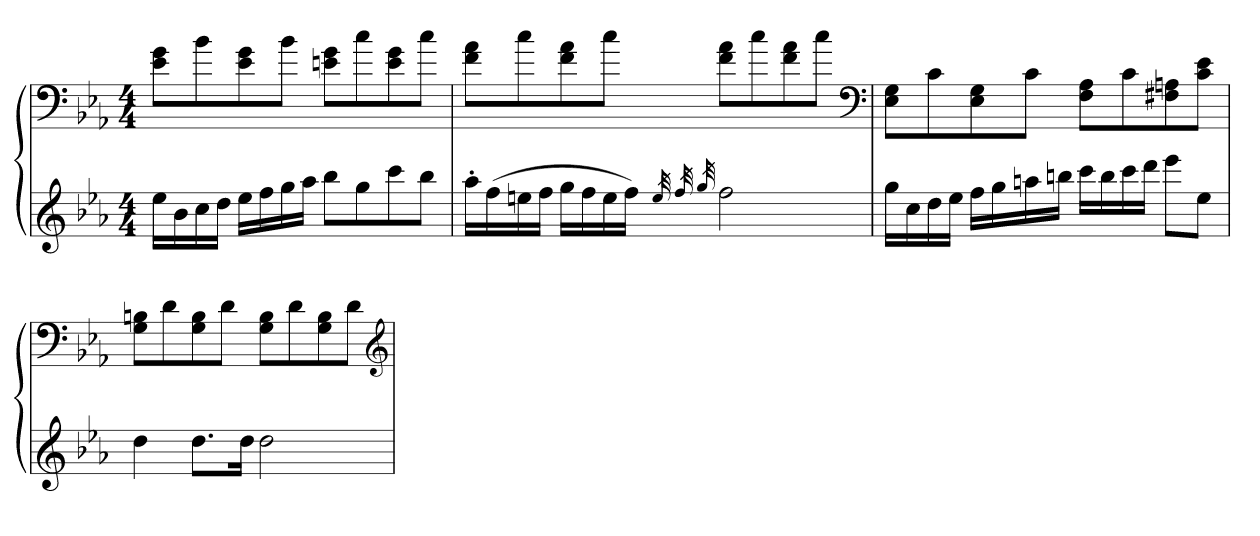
**kern	**kern
*part1	*part1
*staff2	*staff1
*clefG2	*clefF4
*k[b-e-a-]	*k[b-e-a-]
*c:	*c:
*M4/4	*M4/4
=	=
16ee-LL	8e- 8gL
16b-	.
16cc	8b-
16ddJJ	.
16ee-LL	8e- 8g
16ff	.
16gg	8b-J
16aa-JJ	.
8bb-L	8en 8gL
8gg	8cc
8ccc	8e 8g
8bb-J	8ccJ
=	=
16aa-'LL	8f 8a-L
(16ff	.
16een	8cc
16ffJJ	.
16ggLL	8f 8a-
16ff	.
16ee	8ccJ
16ffJJ)	.
32qee	.
32qff	.
32qgg	.
2ff	8f 8a-L
.	8cc
.	8f 8a-
.	8ccJ
*	*clefF4
=	=
16ggLL	8E- 8GL
16cc	.
16dd	8c
16ee-JJ	.
16ffLL	8E- 8G
16gg	.
16aan	8cJ
16bbnJJ	.
16cccLL	8F 8A-L
16bb	.
16ccc	8c
16dddJJ	.
8eee-L	8F#X 8An
8ee-J	8c 8e-J
=	=
4dd	8G 8BnL
.	8d
8.ddL	8G 8B
.	8dJ
16ddJk	.
2dd	8G 8BL
.	8d
.	8G 8B
.	8dJ
*	*clefG2
=	=
*-	*-
